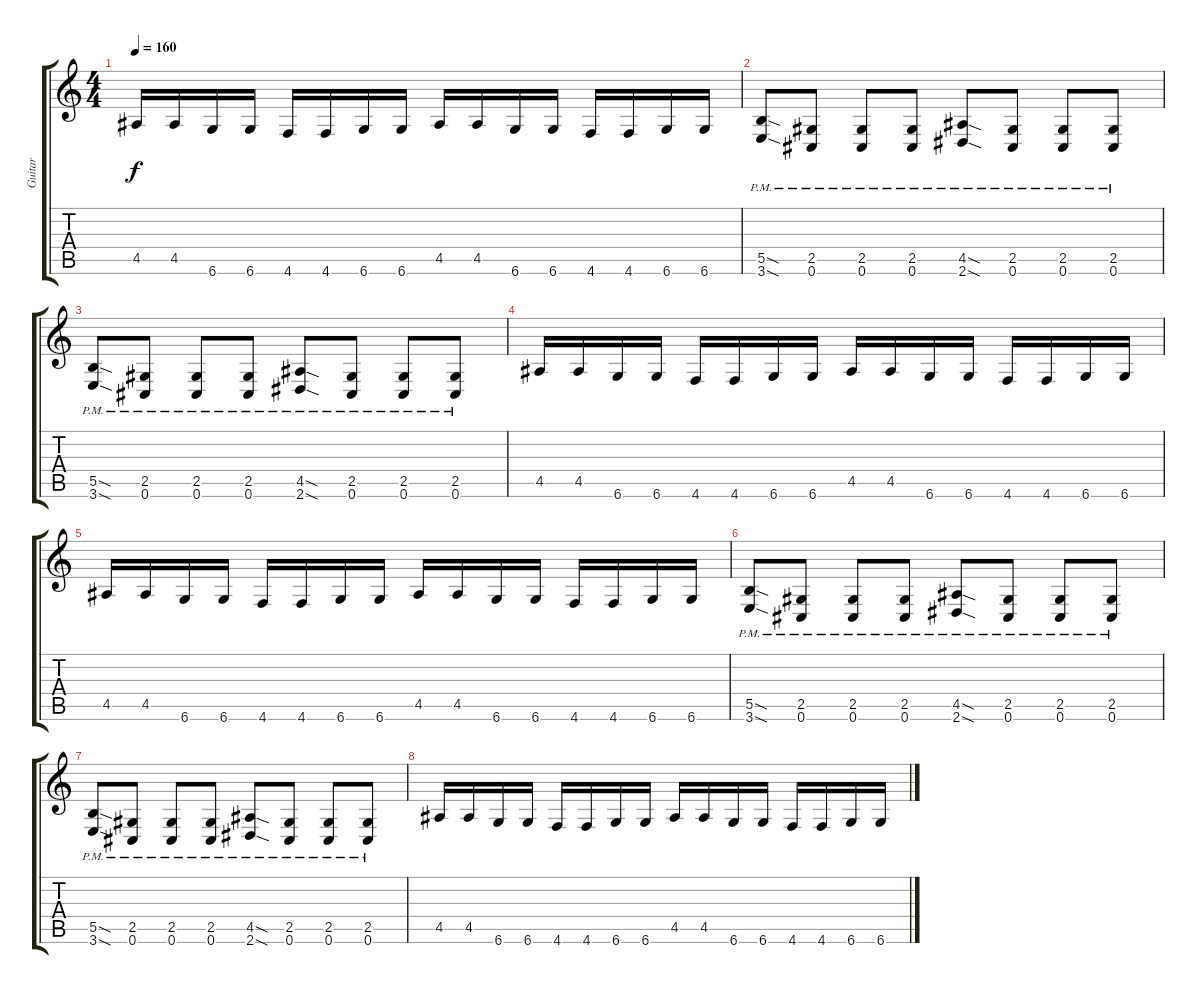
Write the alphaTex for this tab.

\track ("Guitar" "Guitar") {instrument distortionguitar}
\staff {score tabs}
\tuning (Db4 Ab3 E3 B2 Gb2 Db2) {hide}
\ts (4 4)
\tempo 160
\clef g2
\ks c
4.5.16{dy f} 4.5.16 6.6.16 6.6.16 4.6.16 4.6.16 6.6.16 6.6.16 4.5.16 4.5.16 6.6.16 6.6.16 4.6.16 4.6.16 6.6.16 6.6.16 |
(5.5{sod pm} 3.6{sod pm}).8 (2.5{pm} 0.6{pm}).8 (2.5{pm} 0.6{pm}).8 (2.5{pm} 0.6{pm}).8 (4.5{sod pm} 2.6{sod pm}).8 (2.5{pm} 0.6{pm}).8 (2.5{pm} 0.6{pm}).8 (2.5{pm} 0.6{pm}).8 |
(5.5{sod pm} 3.6{sod pm}).8 (2.5{pm} 0.6{pm}).8 (2.5{pm} 0.6{pm}).8 (2.5{pm} 0.6{pm}).8 (4.5{sod pm} 2.6{sod pm}).8 (2.5{pm} 0.6{pm}).8 (2.5{pm} 0.6{pm}).8 (2.5{pm} 0.6{pm}).8 |
4.5.16 4.5.16 6.6.16 6.6.16 4.6.16 4.6.16 6.6.16 6.6.16 4.5.16 4.5.16 6.6.16 6.6.16 4.6.16 4.6.16 6.6.16 6.6.16 |
4.5.16 4.5.16 6.6.16 6.6.16 4.6.16 4.6.16 6.6.16 6.6.16 4.5.16 4.5.16 6.6.16 6.6.16 4.6.16 4.6.16 6.6.16 6.6.16 |
(5.5{sod pm} 3.6{sod pm}).8 (2.5{pm} 0.6{pm}).8 (2.5{pm} 0.6{pm}).8 (2.5{pm} 0.6{pm}).8 (4.5{sod pm} 2.6{sod pm}).8 (2.5{pm} 0.6{pm}).8 (2.5{pm} 0.6{pm}).8 (2.5{pm} 0.6{pm}).8 |
(5.5{sod pm} 3.6{sod pm}).8 (2.5{pm} 0.6{pm}).8 (2.5{pm} 0.6{pm}).8 (2.5{pm} 0.6{pm}).8 (4.5{sod pm} 2.6{sod pm}).8 (2.5{pm} 0.6{pm}).8 (2.5{pm} 0.6{pm}).8 (2.5{pm} 0.6{pm}).8 |
4.5.16 4.5.16 6.6.16 6.6.16 4.6.16 4.6.16 6.6.16 6.6.16 4.5.16 4.5.16 6.6.16 6.6.16 4.6.16 4.6.16 6.6.16 6.6.16
